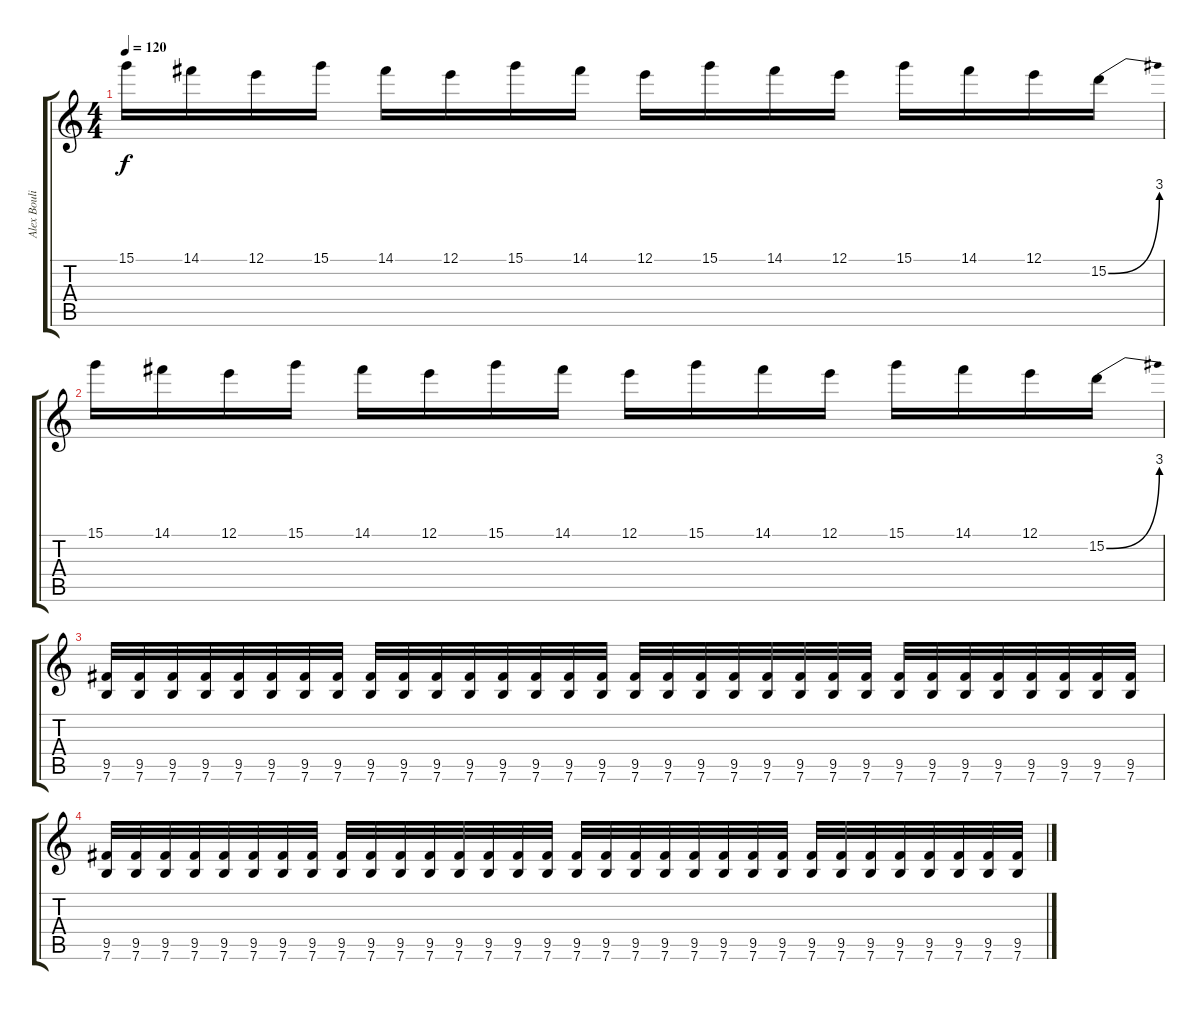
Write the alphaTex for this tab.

\track ("Alex Boulianne" "Alex Bouli") {instrument overdrivenguitar}
\staff {score tabs}
\tuning (E4 B3 G3 D3 A2 E2) {hide}
\ts (4 4)
\tempo 120
\clef g2
\ks c
15.1.16{dy f} 14.1.16 12.1.16 15.1.16 14.1.16 12.1.16 15.1.16 14.1.16 12.1.16 15.1.16 14.1.16 12.1.16 15.1.16 14.1.16 12.1.16 15.2{be (bend 0 0 60 12)}.16 |
15.1.16 14.1.16 12.1.16 15.1.16 14.1.16 12.1.16 15.1.16 14.1.16 12.1.16 15.1.16 14.1.16 12.1.16 15.1.16 14.1.16 12.1.16 15.2{be (bend 0 0 60 12)}.16 |
(9.5 7.6).32 (9.5 7.6).32 (9.5 7.6).32 (9.5 7.6).32 (9.5 7.6).32 (9.5 7.6).32 (9.5 7.6).32 (9.5 7.6).32 (9.5 7.6).32 (9.5 7.6).32 (9.5 7.6).32 (9.5 7.6).32 (9.5 7.6).32 (9.5 7.6).32 (9.5 7.6).32 (9.5 7.6).32 (9.5 7.6).32 (9.5 7.6).32 (9.5 7.6).32 (9.5 7.6).32 (9.5 7.6).32 (9.5 7.6).32 (9.5 7.6).32 (9.5 7.6).32 (9.5 7.6).32 (9.5 7.6).32 (9.5 7.6).32 (9.5 7.6).32 (9.5 7.6).32 (9.5 7.6).32 (9.5 7.6).32 (9.5 7.6).32 |
(9.5 7.6).32 (9.5 7.6).32 (9.5 7.6).32 (9.5 7.6).32 (9.5 7.6).32 (9.5 7.6).32 (9.5 7.6).32 (9.5 7.6).32 (9.5 7.6).32 (9.5 7.6).32 (9.5 7.6).32 (9.5 7.6).32 (9.5 7.6).32 (9.5 7.6).32 (9.5 7.6).32 (9.5 7.6).32 (9.5 7.6).32 (9.5 7.6).32 (9.5 7.6).32 (9.5 7.6).32 (9.5 7.6).32 (9.5 7.6).32 (9.5 7.6).32 (9.5 7.6).32 (9.5 7.6).32 (9.5 7.6).32 (9.5 7.6).32 (9.5 7.6).32 (9.5 7.6).32 (9.5 7.6).32 (9.5 7.6).32 (9.5 7.6).32
